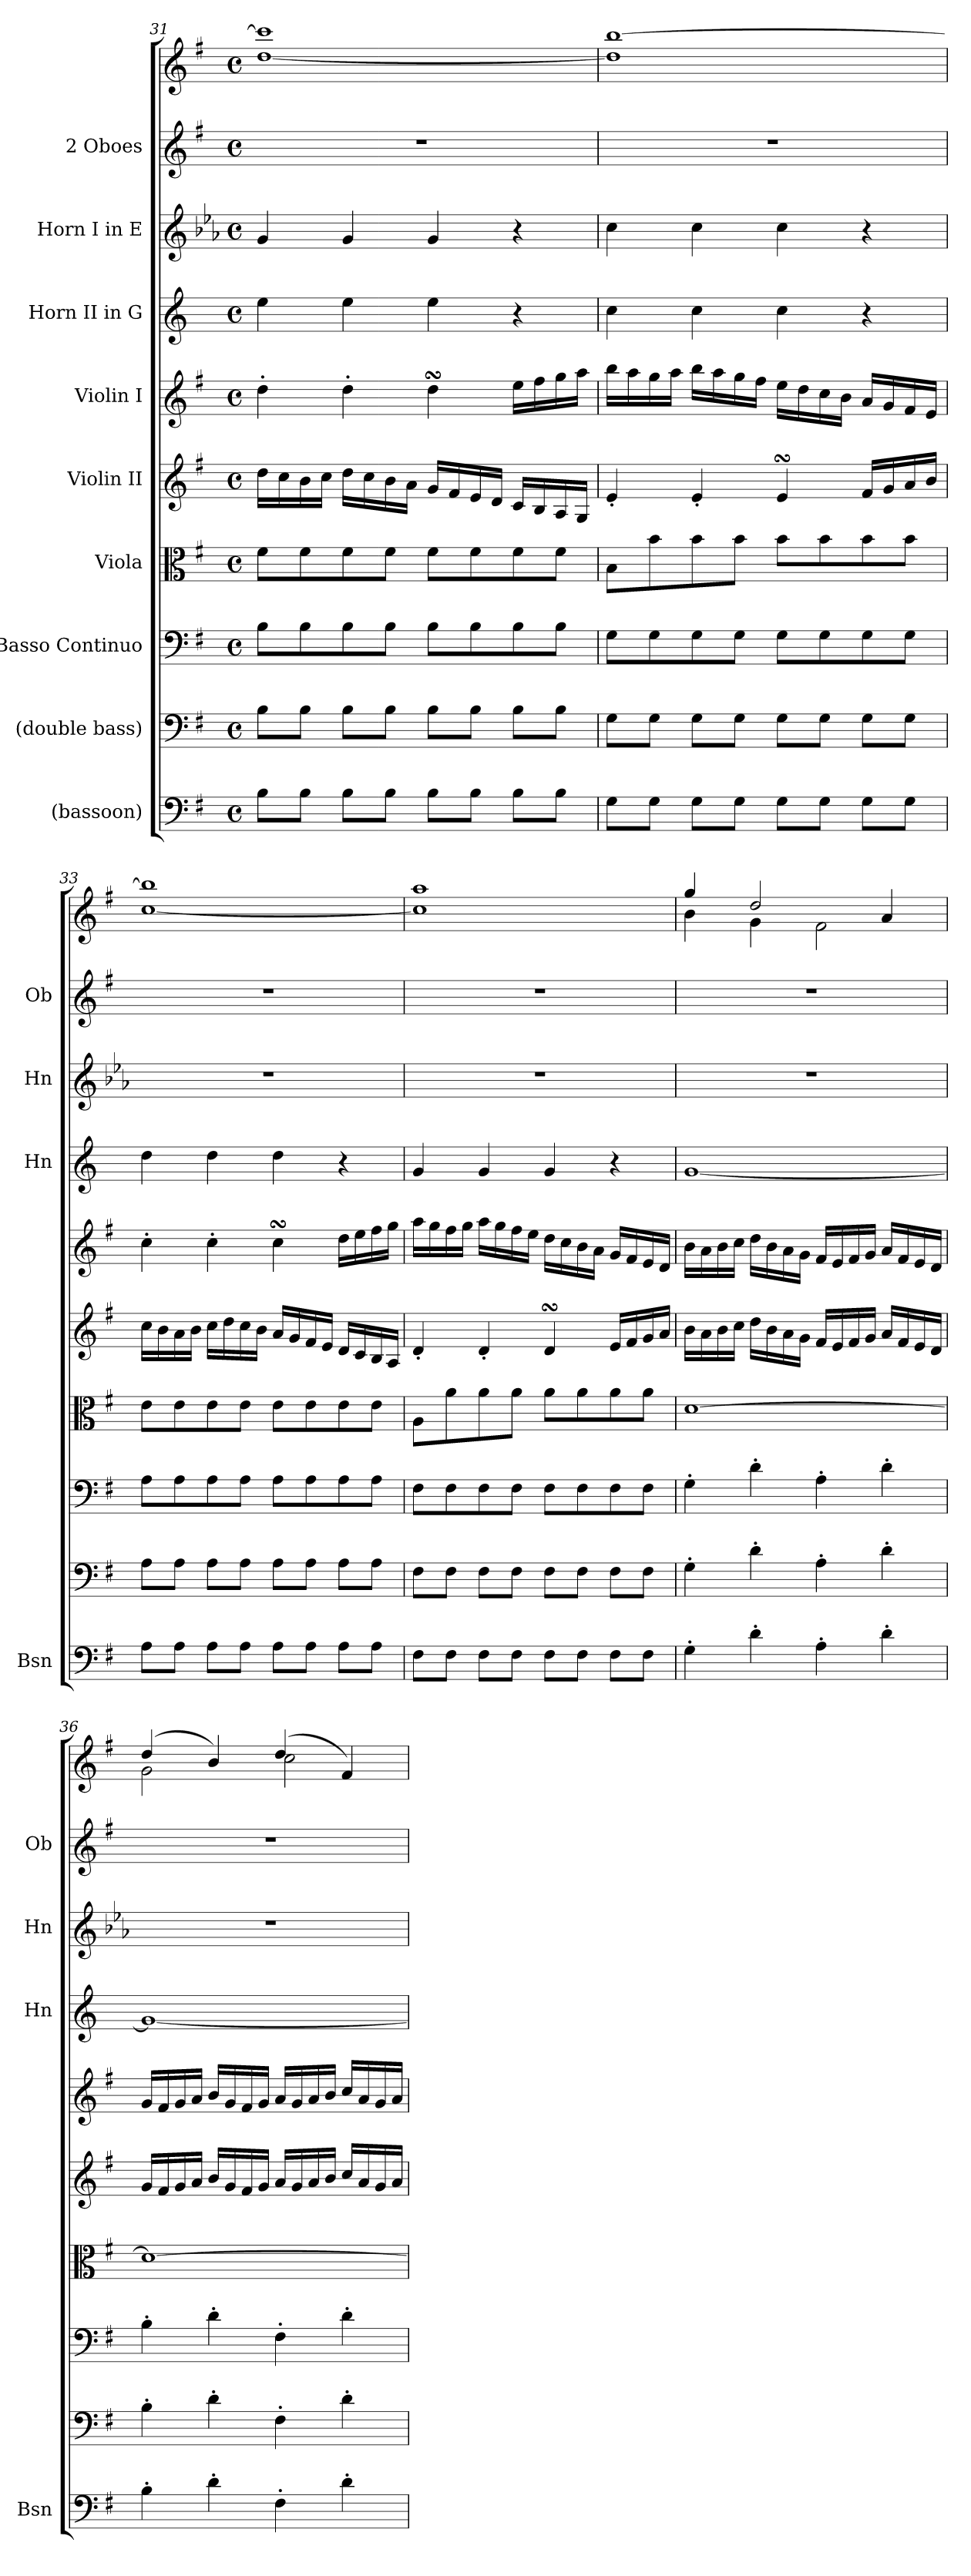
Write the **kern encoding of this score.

**kern	**kern	**kern	**kern	**kern	**kern	**kern	**kern	**kern	**kern
*part9	*part8	*part7	*part6	*part5	*part4	*part3	*part2	*part1	*part1
*staff10	*staff9	*staff8	*staff7	*staff6	*staff5	*staff4	*staff3	*staff2	*staff1
*I"(bassoon)	*I"(double bass)	*I"Basso Continuo	*I"Viola	*I"Violin II	*I"Violin I	*I"Horn II in G	*I"Horn I in E	*I"2 Oboes	*
*I'Bsn	*	*	*	*	*	*I'Hn	*I'Hn	*I'Ob	*
!!LO:PB:g=z
*clefF4	*clefF4	*clefF4	*clefC3	*clefG2	*clefG2	*clefG2	*clefG2	*clefG2	*clefG2
*	*ITrd7c12	*	*	*	*	*ITrd3c5	*ITrd5c8	*	*
*k[f#]	*k[f#]	*k[f#]	*k[f#]	*k[f#]	*k[f#]	*k[f#]	*k[f#]	*k[f#]	*k[f#]
*M4/4	*M4/4	*M4/4	*M4/4	*M4/4	*M4/4	*M4/4	*M4/4	*M4/4	*M4/4
*met(c)	*met(c)	*met(c)	*met(c)	*met(c)	*met(c)	*met(c)	*met(c)	*met(c)	*met(c)
=31	=31	=31	=31	=31	=31	=31	=31	=31	=31
8B\L	8BB\L	8B\L	8f#\L	16dd\LL	4dd'\	4b\	4B/	1r	[1dd 1ccc]
.	.	.	.	16cc\	.	.	.	.	.
8B\J	8BB\J	8B\	8f#\	16b\	.	.	.	.	.
.	.	.	.	16cc\JJ	.	.	.	.	.
8B\L	8BB\L	8B\	8f#\	16dd\LL	4dd'\	4b\	4B/	.	.
.	.	.	.	16cc\	.	.	.	.	.
8B\J	8BB\J	8B\J	8f#\J	16b\	.	.	.	.	.
.	.	.	.	16a\JJ	.	.	.	.	.
8B\L	8BB\L	8B\L	8f#\L	16g/LL	4ddsSSS\	4b\	4B/	.	.
.	.	.	.	16f#/	.	.	.	.	.
8B\J	8BB\J	8B\	8f#\	16e/	.	.	.	.	.
.	.	.	.	16d/JJ	.	.	.	.	.
8B\L	8BB\L	8B\	8f#\	16c/LL	16ee\LL	4r	4r	.	.
.	.	.	.	16B/	16ff#\	.	.	.	.
8B\J	8BB\J	8B\J	8f#\J	16A/	16gg\	.	.	.	.
.	.	.	.	16G/JJ	16aa\JJ	.	.	.	.
=32	=32	=32	=32	=32	=32	=32	=32	=32	=32
8G\L	8GG\L	8G\L	8B\L	4e'/	16bb\LL	4g\	4e\	1r	1dd] [1bb
.	.	.	.	.	16aa\	.	.	.	.
8G\J	8GG\J	8G\	8b\	.	16gg\	.	.	.	.
.	.	.	.	.	16aa\JJ	.	.	.	.
8G\L	8GG\L	8G\	8b\	4e'/	16bb\LL	4g\	4e\	.	.
.	.	.	.	.	16aa\	.	.	.	.
8G\J	8GG\J	8G\J	8b\J	.	16gg\	.	.	.	.
.	.	.	.	.	16ff#\JJ	.	.	.	.
8G\L	8GG\L	8G\L	8b\L	4esSSS/	16ee\LL	4g\	4e\	.	.
.	.	.	.	.	16dd\	.	.	.	.
8G\J	8GG\J	8G\	8b\	.	16cc\	.	.	.	.
.	.	.	.	.	16b\JJ	.	.	.	.
8G\L	8GG\L	8G\	8b\	16f#/LL	16a/LL	4r	4r	.	.
.	.	.	.	16g/	16g/	.	.	.	.
8G\J	8GG\J	8G\J	8b\J	16a/	16f#/	.	.	.	.
.	.	.	.	16b/JJ	16e/JJ	.	.	.	.
=33	=33	=33	=33	=33	=33	=33	=33	=33	=33
8A\L	8AA\L	8A\L	8e\L	16cc\LL	4cc'\	4a\	1r	1r	[1cc 1bb]
.	.	.	.	16b\	.	.	.	.	.
8A\J	8AA\J	8A\	8e\	16a\	.	.	.	.	.
.	.	.	.	16b\JJ	.	.	.	.	.
8A\L	8AA\L	8A\	8e\	16cc\LL	4cc'\	4a\	.	.	.
.	.	.	.	16dd\	.	.	.	.	.
8A\J	8AA\J	8A\J	8e\J	16cc\	.	.	.	.	.
.	.	.	.	16b\JJ	.	.	.	.	.
8A\L	8AA\L	8A\L	8e\L	16a/LL	4ccsSSs\	4a\	.	.	.
.	.	.	.	16g/	.	.	.	.	.
8A\J	8AA\J	8A\	8e\	16f#/	.	.	.	.	.
.	.	.	.	16e/JJ	.	.	.	.	.
8A\L	8AA\L	8A\	8e\	16d/LL	16dd\LL	4r	.	.	.
.	.	.	.	16c/	16ee\	.	.	.	.
8A\J	8AA\J	8A\J	8e\J	16B/	16ff#\	.	.	.	.
.	.	.	.	16A/JJ	16gg\JJ	.	.	.	.
!!LO:LB:g=z
=34	=34	=34	=34	=34	=34	=34	=34	=34	=34
8F#\L	8FF#\L	8F#\L	8A\L	4d'/	16aa\LL	4d/	1r	1r	1cc] 1aa
.	.	.	.	.	16gg\	.	.	.	.
8F#\J	8FF#\J	8F#\	8a\	.	16ff#\	.	.	.	.
.	.	.	.	.	16gg\JJ	.	.	.	.
8F#\L	8FF#\L	8F#\	8a\	4d'/	16aa\LL	4d/	.	.	.
.	.	.	.	.	16gg\	.	.	.	.
8F#\J	8FF#\J	8F#\J	8a\J	.	16ff#\	.	.	.	.
.	.	.	.	.	16ee\JJ	.	.	.	.
8F#\L	8FF#\L	8F#\L	8a\L	4dsSSS/	16dd\LL	4d/	.	.	.
.	.	.	.	.	16cc\	.	.	.	.
8F#\J	8FF#\J	8F#\	8a\	.	16b\	.	.	.	.
.	.	.	.	.	16a\JJ	.	.	.	.
8F#\L	8FF#\L	8F#\	8a\	16e/LL	16g/LL	4r	.	.	.
.	.	.	.	16f#/	16f#/	.	.	.	.
8F#\J	8FF#\J	8F#\J	8a\J	16g/	16e/	.	.	.	.
.	.	.	.	16a/JJ	16d/JJ	.	.	.	.
=35	=35	=35	=35	=35	=35	=35	=35	=35	=35
*	*	*	*	*	*	*	*	*	*^
4G'\	4GG'\	4G'\	[1d	16b\LL	16b\LL	[1d	1r	1r	4gg/	4b\
.	.	.	.	16a\	16a\	.	.	.	.	.
.	.	.	.	16b\	16b\	.	.	.	.	.
.	.	.	.	16cc\JJ	16cc\JJ	.	.	.	.	.
4d'\	4D'\	4d'\	.	16dd\LL	16dd\LL	.	.	.	2dd/	4g\
.	.	.	.	16b\	16b\	.	.	.	.	.
.	.	.	.	16a\	16a\	.	.	.	.	.
.	.	.	.	16g\JJ	16g\JJ	.	.	.	.	.
4A'\	4AA'\	4A'\	.	16f#/LL	16f#/LL	.	.	.	.	2f#\
.	.	.	.	16e/	16e/	.	.	.	.	.
.	.	.	.	16f#/	16f#/	.	.	.	.	.
.	.	.	.	16g/JJ	16g/JJ	.	.	.	.	.
4d'\	4D'\	4d'\	.	16a/LL	16a/LL	.	.	.	4a/	.
.	.	.	.	16f#/	16f#/	.	.	.	.	.
.	.	.	.	16e/	16e/	.	.	.	.	.
.	.	.	.	16d/JJ	16d/JJ	.	.	.	.	.
=36	=36	=36	=36	=36	=36	=36	=36	=36	=36	=36
4B'\	4BB'\	4B'\	1d_	16g/LL	16g/LL	1d_	1r	1r	(>4dd/	2g\
.	.	.	.	16f#/	16f#/	.	.	.	.	.
.	.	.	.	16g/	16g/	.	.	.	.	.
.	.	.	.	16a/JJ	16a/JJ	.	.	.	.	.
4d'\	4D'\	4d'\	.	16b/LL	16b/LL	.	.	.	4b/)	.
.	.	.	.	16g/	16g/	.	.	.	.	.
.	.	.	.	16f#/	16f#/	.	.	.	.	.
.	.	.	.	16g/JJ	16g/JJ	.	.	.	.	.
4F#'\	4FF#'\	4F#'\	.	16a/LL	16a/LL	.	.	.	(>4dd/	2cc\
.	.	.	.	16g/	16g/	.	.	.	.	.
.	.	.	.	16a/	16a/	.	.	.	.	.
.	.	.	.	16b/JJ	16b/JJ	.	.	.	.	.
4d'\	4D'\	4d'\	.	16cc/LL	16cc/LL	.	.	.	4f#/)	.
.	.	.	.	16a/	16a/	.	.	.	.	.
.	.	.	.	16g/	16g/	.	.	.	.	.
.	.	.	.	16a/JJ	16a/JJ	.	.	.	.	.
*	*	*	*	*	*	*	*	*	*v	*v
=	=	=	=	=	=	=	=	=	=
*-	*-	*-	*-	*-	*-	*-	*-	*-	*-
